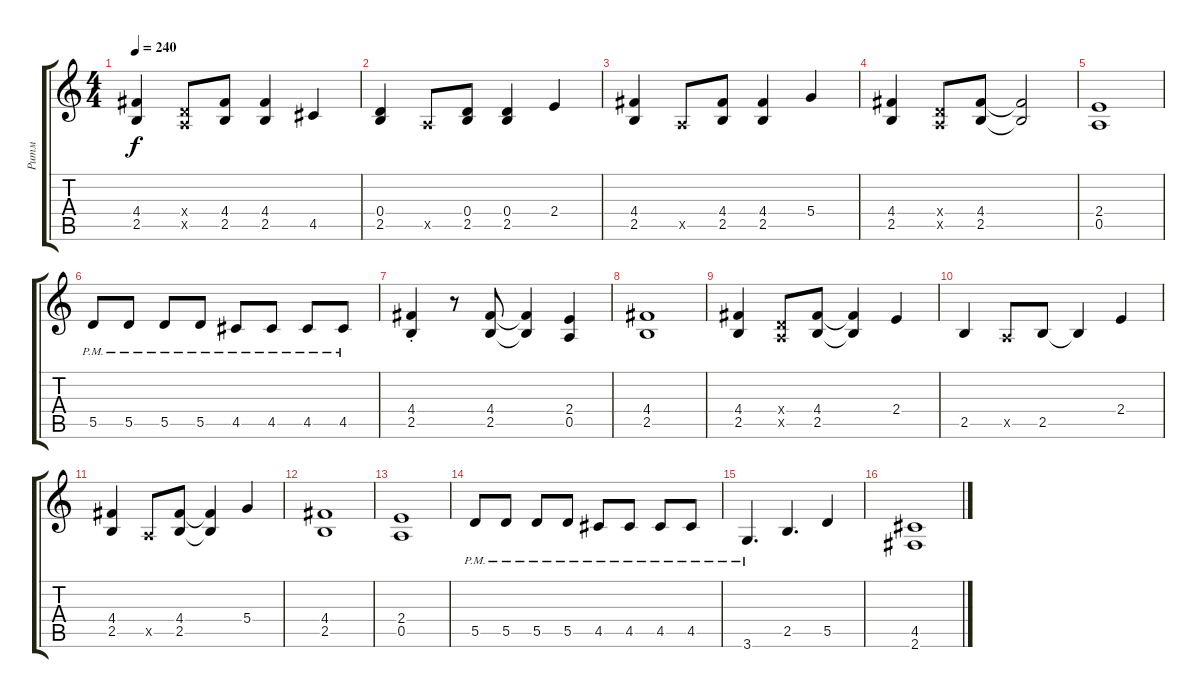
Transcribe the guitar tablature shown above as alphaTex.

\track ("Ритм" "Ритм") {instrument distortionguitar}
\staff {score tabs}
\tuning (E4 B3 G3 D3 A2 E2) {hide}
\ts (4 4)
\tempo 240
\clef g2
\ks c
(4.4 2.5).4{dy f} (0.4{x} 0.5{x}).8 (4.4 2.5).8 (4.4 2.5).4 4.5.4 |
(0.4 2.5).4 0.5{x}.8 (0.4 2.5).8 (0.4 2.5).4 2.4.4 |
(4.4 2.5).4 0.5{x}.8 (4.4 2.5).8 (4.4 2.5).4 5.4.4 |
(4.4 2.5).4 (0.4{x} 0.5{x}).8 (4.4 2.5).8 (4.4{t} 2.5{t}).2 |
(2.4 0.5).1 |
5.5{pm}.8 5.5{pm}.8 5.5{pm}.8 5.5{pm}.8 4.5{pm}.8 4.5{pm}.8 4.5{pm}.8 4.5{pm}.8 |
(4.4{st} 2.5{st}).4 r.8 (4.4 2.5).8 (4.4{t} 2.5{t}).4 (2.4 0.5).4 |
(4.4 2.5).1 |
(4.4 2.5).4 (0.4{x} 0.5{x}).8 (4.4 2.5).8 (4.4{t} 2.5{t}).4 2.4.4 |
2.5.4 0.5{x}.8 2.5.8 2.5{t}.4 2.4.4 |
(4.4 2.5).4 0.5{x}.8 (4.4 2.5).8 (4.4{t} 2.5{t}).4 5.4.4 |
(4.4 2.5).1 |
(2.4 0.5).1 |
5.5{pm}.8 5.5{pm}.8 5.5{pm}.8 5.5{pm}.8 4.5{pm}.8 4.5{pm}.8 4.5{pm}.8 4.5{pm}.8 |
3.6{pm}.4{d} 2.5.4{d} 5.5.4 |
(4.5 2.6).1
